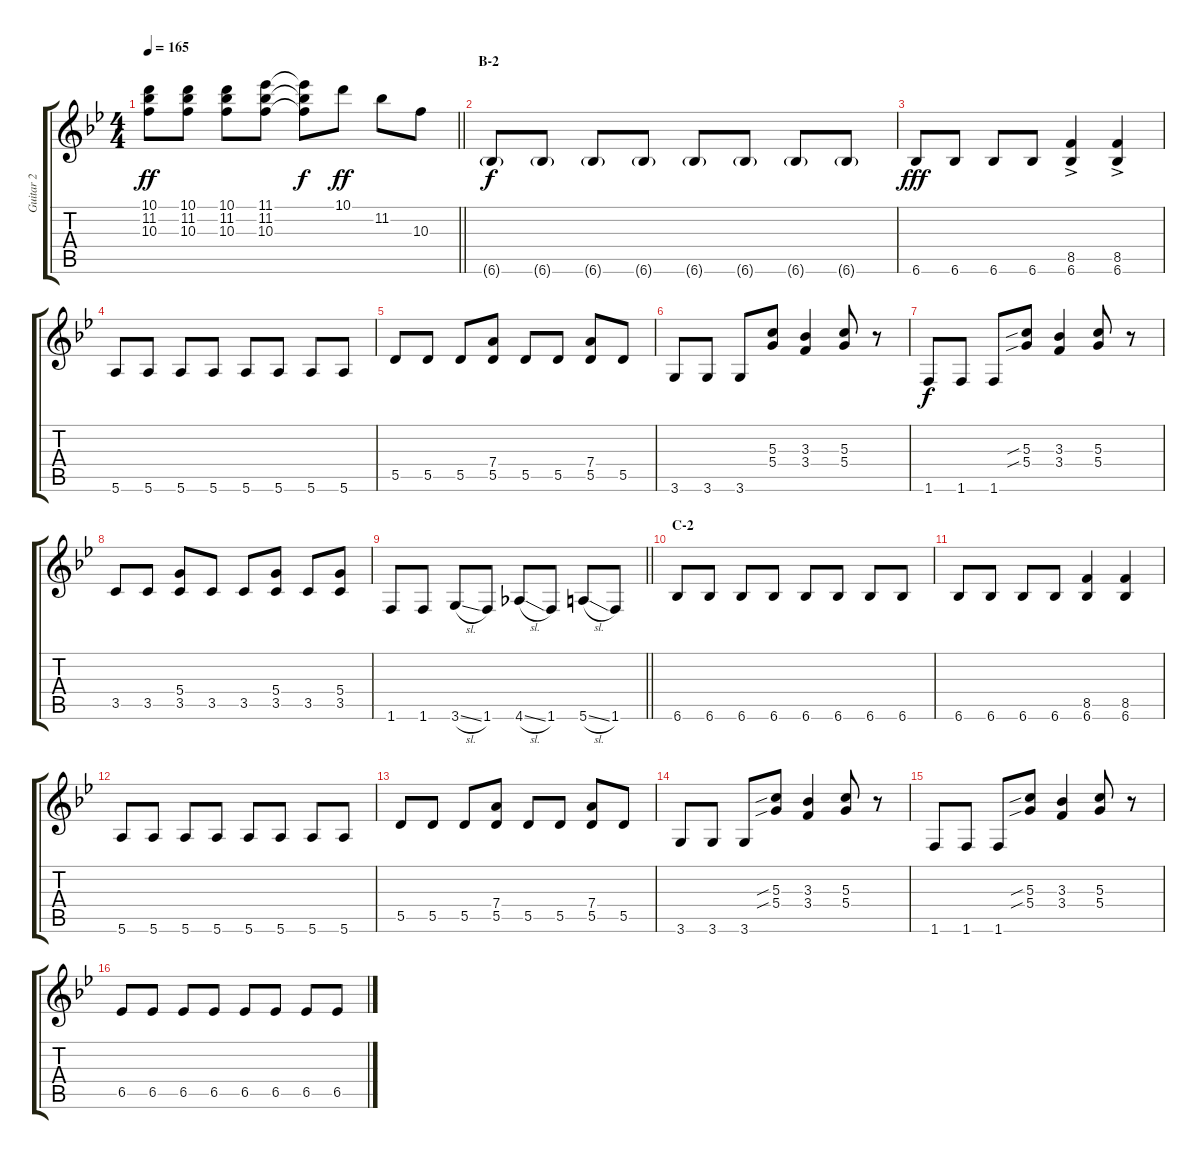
\track ("Guitar 2" "Guitar 2") {instrument distortionguitar}
\staff {score tabs}
\tuning (E4 B3 G3 D3 A2 E2) {hide}
\ts (4 4)
\tempo 165
\clef g2
\barLineRight lightlight
\ks bb
(10.1 11.2 10.3).8{dy ff} (10.1 11.2 10.3).8 (10.1 11.2 10.3).8 (11.1 11.2 10.3).8 (11.1{t} 11.2{t} 10.3{t}).8{dy f} 10.1.8{dy ff} 11.2.8 10.3.8 |
\section ("" "B-2")
6.6{g}.8{dy f} 6.6{g}.8 6.6{g}.8 6.6{g}.8 6.6{g}.8 6.6{g}.8 6.6{g}.8 6.6{g}.8 |
6.6.8{dy fff} 6.6.8 6.6.8 6.6.8 (8.5{ac} 6.6).4 (8.5{ac} 6.6).4 |
5.6.8 5.6.8 5.6.8 5.6.8 5.6.8 5.6.8 5.6.8 5.6.8 |
5.5.8 5.5.8 5.5.8 (7.4 5.5).8 5.5.8 5.5.8 (7.4 5.5).8 5.5.8 |
3.6.8 3.6.8 3.6.8 (5.3 5.4).8 (3.3 3.4).4 (5.3 5.4).8 r.8 |
1.6.8{dy f} 1.6.8 1.6.8 (5.3{sib} 5.4{sib}).8 (3.3 3.4).4 (5.3 5.4).8 r.8 |
3.5.8 3.5.8 (5.4 3.5).8 3.5.8 3.5.8 (5.4 3.5).8 3.5.8 (5.4 3.5).8 |
\barLineRight lightlight
1.6.8 1.6.8 3.6{sl}.8 1.6.8 4.6{sl}.8 1.6.8 5.6{sl}.8 1.6.8 |
\section ("" "C-2")
6.6.8 6.6.8 6.6.8 6.6.8 6.6.8 6.6.8 6.6.8 6.6.8 |
6.6.8 6.6.8 6.6.8 6.6.8 (8.5 6.6).4 (8.5 6.6).4 |
5.6.8 5.6.8 5.6.8 5.6.8 5.6.8 5.6.8 5.6.8 5.6.8 |
5.5.8 5.5.8 5.5.8 (7.4 5.5).8 5.5.8 5.5.8 (7.4 5.5).8 5.5.8 |
3.6.8 3.6.8 3.6.8 (5.3{sib} 5.4{sib}).8 (3.3 3.4).4 (5.3 5.4).8 r.8 |
1.6.8 1.6.8 1.6.8 (5.3{sib} 5.4{sib}).8 (3.3 3.4).4 (5.3 5.4).8 r.8 |
6.5.8 6.5.8 6.5.8 6.5.8 6.5.8 6.5.8 6.5.8 6.5.8
